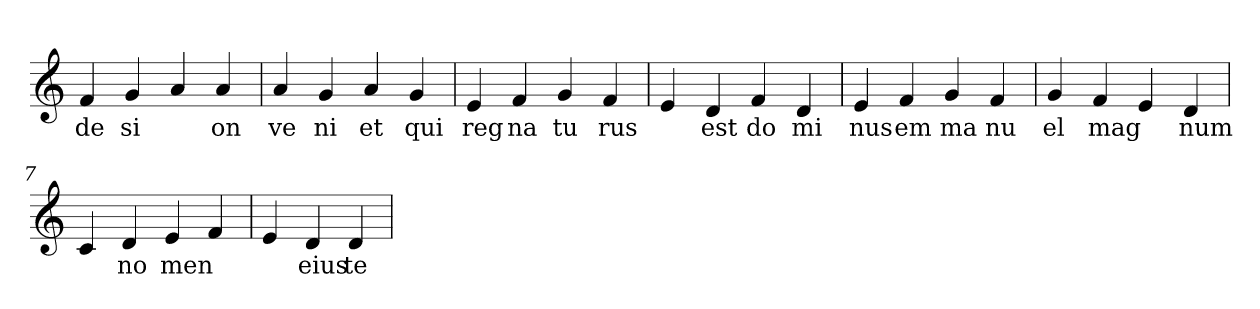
**kern	**text
*part1	*part1
*staff1	*staff1
*clefG2	*
=1	=1
4f	de
4g	si
4a	.
4a	on
=2	=2
4a	ve
4g	ni
4a	et
4g	qui
=3	=3
4e	reg
4f	na
4g	tu
4f	rus
=4	=4
4e	.
4d	est
4f	do
4d	mi
=5	=5
4e	nus
4f	em
4g	ma
4f	nu
=6	=6
4g	el
4f	mag
4e	.
4d	num
=7	=7
4c	.
4d	no
4e	men
4f	.
=8	=8
4e	.
4d	eius
4d	te
=	=
*-	*-
